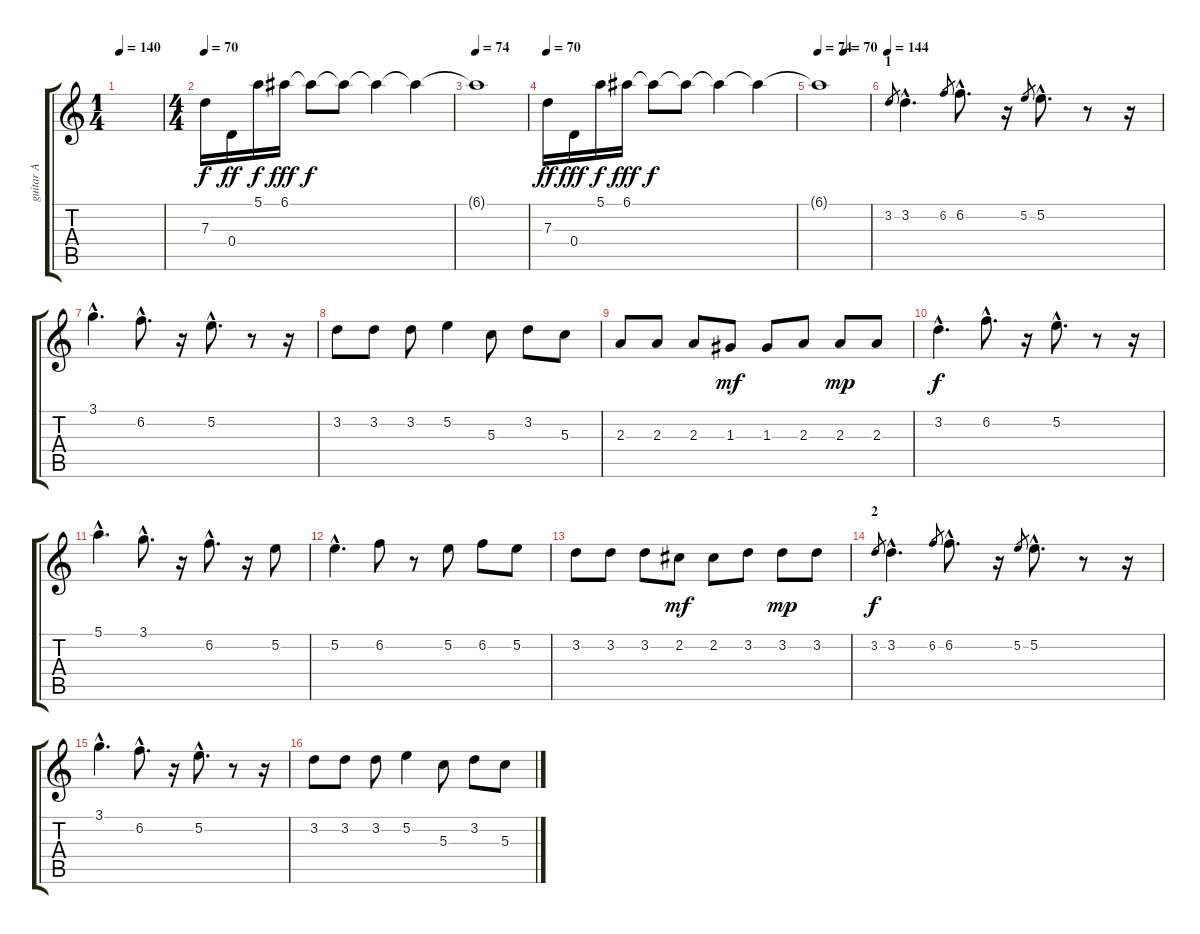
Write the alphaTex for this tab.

\track ("guitar A" "guitar A") {instrument electricguitarjazz}
\staff {score tabs}
\tuning (E4 B3 G3 D3 A2 E2) {hide}
\ts (1 4)
\tempo 140
\clef g2
\ks c
|
\ts (4 4)
\tempo 70
7.3.16 0.4.16{dy ff} 5.1.16{dy f} 6.1.16{dy fff} 6.1{t}.8{dy f} 6.1{t}.8 6.1{t}.4 6.1{t}.4 |
\tempo 74
6.1{t}.1 |
\tempo 70
7.3.16{dy ff} 0.4.16{dy fff} 5.1.16{dy f} 6.1.16{dy fff} 6.1{t}.8{dy f} 6.1{t}.8 6.1{t}.4 6.1{t}.4 |
\tempo (70 0.5)
\tempo 74
6.1{t}.1 |
\section ("" "1")
\tempo 144
3.2.8{gr} 3.2{hac}.4{d} 6.2.8{gr} 6.2{hac}.8{d} r.16 5.2.8{gr} 5.2{hac}.8{d} r.8 r.16 |
3.1{hac}.4{d} 6.2{hac}.8{d} r.16 5.2{hac}.8{d} r.8 r.16 |
3.2.8 3.2.8 3.2.8 5.2.4 5.3.8 3.2.8 5.3.8 |
2.3.8 2.3.8 2.3.8 1.3.8{dy mf} 1.3.8 2.3.8 2.3.8{dy mp} 2.3.8 |
3.2{hac}.4{d dy f} 6.2{hac}.8{d} r.16 5.2{hac}.8{d} r.8 r.16 |
5.1{hac}.4{d} 3.1{hac}.8{d} r.16 6.2{hac}.8{d} r.16 5.2.8 |
5.2{hac}.4{d} 6.2.8 r.8 5.2.8 6.2.8 5.2.8 |
3.2.8 3.2.8 3.2.8 2.2.8{dy mf} 2.2.8 3.2.8 3.2.8{dy mp} 3.2.8 |
\section ("" "2")
3.2.8{gr dy f} 3.2{hac}.4{d} 6.2.8{gr} 6.2{hac}.8{d} r.16 5.2.8{gr} 5.2{hac}.8{d} r.8 r.16 |
3.1{hac}.4{d} 6.2{hac}.8{d} r.16 5.2{hac}.8{d} r.8 r.16 |
3.2.8 3.2.8 3.2.8 5.2.4 5.3.8 3.2.8 5.3.8
